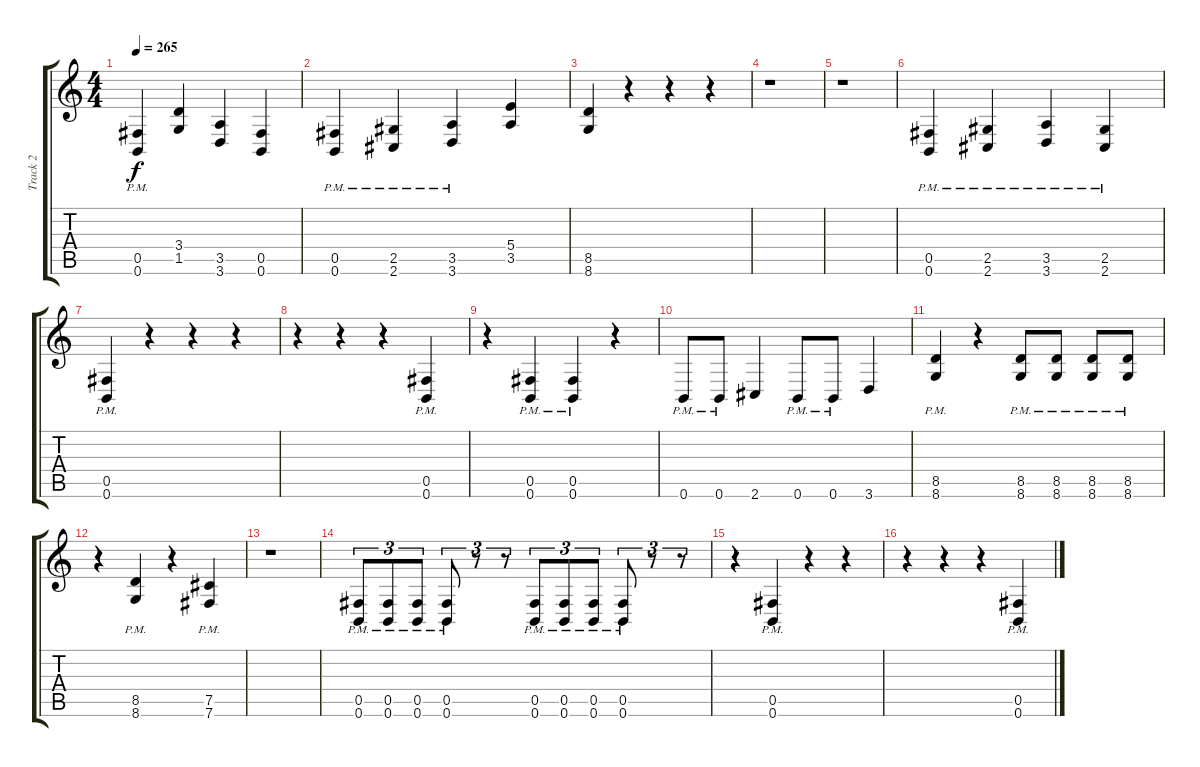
\track ("Track 2" "Track 2") {instrument distortionguitar}
\staff {score tabs}
\tuning (Db4 Ab3 E3 B2 Gb2 B1) {hide}
\ts (4 4)
\tempo 265
\clef g2
\ks c
(0.5{pm} 0.6{pm}).4{dy f} (3.4 1.5).4 (3.5 3.6).4 (0.5 0.6).4 |
(0.5{pm} 0.6{pm}).4 (2.5{pm} 2.6{pm}).4 (3.5{pm} 3.6{pm}).4 (5.4 3.5).4 |
(8.5 8.6).4 r.4 r.4 r.4 |
r.1 |
r.1 |
(0.5{pm} 0.6{pm}).4 (2.5{pm} 2.6{pm}).4 (3.5{pm} 3.6{pm}).4 (2.5{pm} 2.6{pm}).4 |
(0.5{pm} 0.6{pm}).4 r.4 r.4 r.4 |
r.4 r.4 r.4 (0.5{pm} 0.6{pm}).4 |
r.4 (0.5{pm} 0.6{pm}).4 (0.5{pm} 0.6{pm}).4 r.4 |
0.6{pm}.8 0.6{pm}.8 2.6.4 0.6{pm}.8 0.6{pm}.8 3.6.4 |
(8.5{pm} 8.6{pm}).4 r.4 (8.5{pm} 8.6{pm}).8 (8.5{pm} 8.6{pm}).8 (8.5{pm} 8.6{pm}).8 (8.5{pm} 8.6{pm}).8 |
r.4 (8.5{pm} 8.6{pm}).4 r.4 (7.5{pm} 7.6{pm}).4 |
r.1 |
(0.5{pm} 0.6{pm}).8{tu (3 2)} (0.5{pm} 0.6{pm}).8{tu (3 2)} (0.5{pm} 0.6{pm}).8{tu (3 2)} (0.5{pm} 0.6{pm}).8{tu (3 2)} r.8{tu (3 2)} r.8{tu (3 2)} (0.5{pm} 0.6{pm}).8{tu (3 2)} (0.5{pm} 0.6{pm}).8{tu (3 2)} (0.5{pm} 0.6{pm}).8{tu (3 2)} (0.5{pm} 0.6{pm}).8{tu (3 2)} r.8{tu (3 2)} r.8{tu (3 2)} |
r.4 (0.5{pm} 0.6{pm}).4 r.4 r.4 |
r.4 r.4 r.4 (0.5{pm} 0.6{pm}).4
